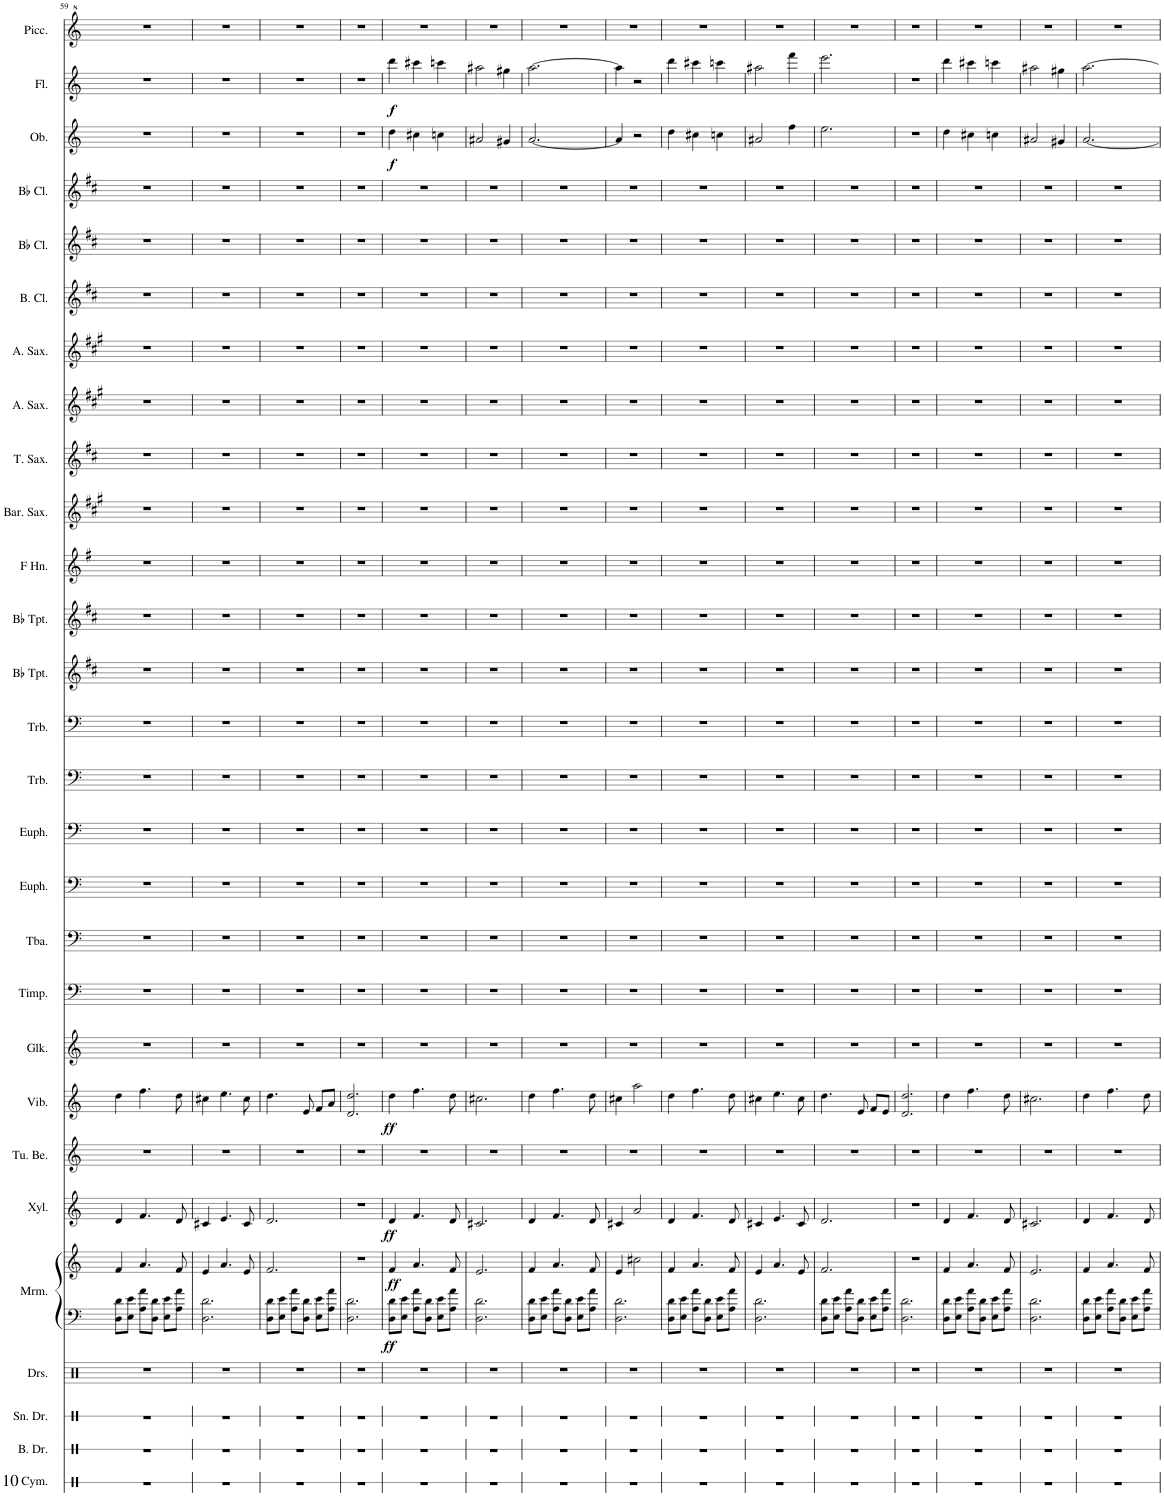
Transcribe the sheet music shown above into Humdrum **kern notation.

**kern	**kern	**kern	**kern	**kern	**kern	**dynam	**kern	**dynam	**kern	**kern	**dynam	**kern	**kern	**kern	**kern	**kern	**kern	**kern	**kern	**kern	**kern	**kern	**kern	**kern	**kern	**kern	**kern	**kern	**kern	**dynam	**kern	**dynam	**kern
*part28	*part27	*part26	*part25	*part24	*part24	*part24	*part23	*part23	*part22	*part21	*part21	*part20	*part19	*part18	*part17	*part16	*part15	*part14	*part13	*part12	*part11	*part10	*part9	*part8	*part7	*part6	*part5	*part4	*part3	*part3	*part2	*part2	*part1
*staff29	*staff28	*staff27	*staff26	*staff25	*staff24	*staff24/25	*staff23	*staff23	*staff22	*staff21	*staff21	*staff20	*staff19	*staff18	*staff17	*staff16	*staff15	*staff14	*staff13	*staff12	*staff11	*staff10	*staff9	*staff8	*staff7	*staff6	*staff5	*staff4	*staff3	*staff3	*staff2	*staff2	*staff1
*I"Cymbal	*I"Bass Drum	*I"Snare Drum	*I"Drumset	*I"Marimba	*	*	*I"Xylophone	*	*I"Tubular Bells	*I"Vibraphone	*	*I"Glockenspiel	*I"Timpani	*I"Tuba	*I"Euphonium	*I"Euphonium	*I"Trombone	*I"Trombone	*I"Bb Trumpet	*I"Bb Trumpet	*I"Horn in F	*I"Baritone Saxophone	*I"Tenor Saxophone	*I"Alto Saxophone	*I"Alto Saxophone	*I"Bass Clarinet	*I"Bb Clarinet	*I"Bb Clarinet	*I"Oboe	*	*I"Flute	*	*I"Piccolo
*I'Cym.	*I'B. Dr.	*I'Sn. Dr.	*I'Drs.	*I'Mrm.	*	*	*I'Xyl.	*	*I'Tu. Be.	*I'Vib.	*	*I'Glk.	*I'Timp.	*I'Tba.	*I'Euph.	*I'Euph.	*I'Trb.	*I'Trb.	*I'Bb Tpt.	*I'Bb Tpt.	*	*I'Bar. Sax.	*I'T. Sax.	*I'A. Sax.	*I'A. Sax.	*I'B. Cl.	*I'Bb Cl.	*I'Bb Cl.	*I'Ob.	*	*I'Fl.	*	*I'Picc.
!!LO:PB:g=z
*clefX	*clefX	*clefX	*clefX	*clefF4	*clefG2	*	*clefG2	*	*clefG2	*clefG2	*	*clefG2	*clefF4	*clefF4	*clefF4	*clefF4	*clefF4	*clefF4	*clefG2	*clefG2	*clefG2	*clefG2	*clefG2	*clefG2	*clefG2	*clefG2	*clefG2	*clefG2	*clefG2	*	*clefG2	*	*clefG^2
*	*	*	*	*	*	*	*Trd-7c-12	*	*	*	*	*Trd-14c-24	*	*	*	*	*	*	*Trd1c2	*Trd1c2	*Trd4c7	*Trd12c21	*Trd8c14	*Trd5c9	*Trd5c9	*Trd8c14	*Trd1c2	*Trd1c2	*	*	*	*	*Trd-7c-12
*k[]	*k[]	*k[]	*k[]	*k[]	*k[]	*	*k[]	*	*k[]	*k[]	*	*k[]	*k[]	*k[]	*k[]	*k[]	*k[]	*k[]	*k[f#c#]	*k[f#c#]	*k[f#]	*k[f#c#g#]	*k[f#c#]	*k[f#c#g#]	*k[f#c#g#]	*k[f#c#]	*k[f#c#]	*k[f#c#]	*k[]	*	*k[]	*	*k[]
*M3/4	*M3/4	*M3/4	*M3/4	*M3/4	*M3/4	*	*M3/4	*	*M3/4	*M3/4	*	*M3/4	*M3/4	*M3/4	*M3/4	*M3/4	*M3/4	*M3/4	*M3/4	*M3/4	*M3/4	*M3/4	*M3/4	*M3/4	*M3/4	*M3/4	*M3/4	*M3/4	*M3/4	*	*M3/4	*	*M3/4
=59	=59	=59	=59	=59	=59	=59	=59	=59	=59	=59	=59	=59	=59	=59	=59	=59	=59	=59	=59	=59	=59	=59	=59	=59	=59	=59	=59	=59	=59	=59	=59	=59	=59
2.r	2.r	2.r	2.r	8D\ 8d\L	4f/	.	4d/	.	2.r	4dd\	.	2.r	2.r	2.r	2.r	2.r	2.r	2.r	2.r	2.r	2.r	2.r	2.r	2.r	2.r	2.r	2.r	2.r	2.r	.	2.r	.	2.r
.	.	.	.	8E\ 8e\J	.	.	.	.	.	.	.	.	.	.	.	.	.	.	.	.	.	.	.	.	.	.	.	.	.	.	.	.	.
.	.	.	.	8A\ 8a\L	4.a/	.	4.f/	.	.	4.ff\	.	.	.	.	.	.	.	.	.	.	.	.	.	.	.	.	.	.	.	.	.	.	.
.	.	.	.	8D\ 8d\J	.	.	.	.	.	.	.	.	.	.	.	.	.	.	.	.	.	.	.	.	.	.	.	.	.	.	.	.	.
.	.	.	.	8E\ 8e\L	.	.	.	.	.	.	.	.	.	.	.	.	.	.	.	.	.	.	.	.	.	.	.	.	.	.	.	.	.
.	.	.	.	8A\ 8a\J	8f/	.	8d/	.	.	8dd\	.	.	.	.	.	.	.	.	.	.	.	.	.	.	.	.	.	.	.	.	.	.	.
=60	=60	=60	=60	=60	=60	=60	=60	=60	=60	=60	=60	=60	=60	=60	=60	=60	=60	=60	=60	=60	=60	=60	=60	=60	=60	=60	=60	=60	=60	=60	=60	=60	=60
2.r	2.r	2.r	2.r	2.D\ 2.d\	4e/	.	4c#X/	.	2.r	4cc#X\	.	2.r	2.r	2.r	2.r	2.r	2.r	2.r	2.r	2.r	2.r	2.r	2.r	2.r	2.r	2.r	2.r	2.r	2.r	.	2.r	.	2.r
.	.	.	.	.	4.a/	.	4.e/	.	.	4.ee\	.	.	.	.	.	.	.	.	.	.	.	.	.	.	.	.	.	.	.	.	.	.	.
.	.	.	.	.	8e/	.	8c#/	.	.	8cc#\	.	.	.	.	.	.	.	.	.	.	.	.	.	.	.	.	.	.	.	.	.	.	.
=61	=61	=61	=61	=61	=61	=61	=61	=61	=61	=61	=61	=61	=61	=61	=61	=61	=61	=61	=61	=61	=61	=61	=61	=61	=61	=61	=61	=61	=61	=61	=61	=61	=61
2.r	2.r	2.r	2.r	8D\ 8d\L	2.f/	.	2.d/	.	2.r	4.dd\	.	2.r	2.r	2.r	2.r	2.r	2.r	2.r	2.r	2.r	2.r	2.r	2.r	2.r	2.r	2.r	2.r	2.r	2.r	.	2.r	.	2.r
.	.	.	.	8E\ 8e\J	.	.	.	.	.	.	.	.	.	.	.	.	.	.	.	.	.	.	.	.	.	.	.	.	.	.	.	.	.
.	.	.	.	8A\ 8a\L	.	.	.	.	.	.	.	.	.	.	.	.	.	.	.	.	.	.	.	.	.	.	.	.	.	.	.	.	.
.	.	.	.	8D\ 8d\J	.	.	.	.	.	8e/	.	.	.	.	.	.	.	.	.	.	.	.	.	.	.	.	.	.	.	.	.	.	.
.	.	.	.	8E\ 8e\L	.	.	.	.	.	8f/L	.	.	.	.	.	.	.	.	.	.	.	.	.	.	.	.	.	.	.	.	.	.	.
.	.	.	.	8A\ 8a\J	.	.	.	.	.	8a/J	.	.	.	.	.	.	.	.	.	.	.	.	.	.	.	.	.	.	.	.	.	.	.
=62	=62	=62	=62	=62	=62	=62	=62	=62	=62	=62	=62	=62	=62	=62	=62	=62	=62	=62	=62	=62	=62	=62	=62	=62	=62	=62	=62	=62	=62	=62	=62	=62	=62
2.r	2.r	2.r	2.r	2.D\ 2.d\	2.r	.	2.r	.	2.r	2.d/ 2.dd/	.	2.r	2.r	2.r	2.r	2.r	2.r	2.r	2.r	2.r	2.r	2.r	2.r	2.r	2.r	2.r	2.r	2.r	2.r	.	2.r	.	2.r
=63	=63	=63	=63	=63	=63	=63	=63	=63	=63	=63	=63	=63	=63	=63	=63	=63	=63	=63	=63	=63	=63	=63	=63	=63	=63	=63	=63	=63	=63	=63	=63	=63	=63
!	!	!	!	!	!	!LO:DY:b=2	!	!	!	!	!	!	!	!	!	!	!	!	!	!	!	!	!	!	!	!	!	!	!	!	!	!	!
!	!	!	!	!	!	!LO:DY:n=1:b	!	!LO:DY:b	!	!	!LO:DY:b	!	!	!	!	!	!	!	!	!	!	!	!	!	!	!	!	!	!	!LO:DY:b	!	!LO:DY:b	!
2.r	2.r	2.r	2.r	8D\ 8d\L	4f/	ff ff	4d/	ff	2.r	4dd\	ff	2.r	2.r	2.r	2.r	2.r	2.r	2.r	2.r	2.r	2.r	2.r	2.r	2.r	2.r	2.r	2.r	2.r	4dd\	f	4ddd\	f	2.r
.	.	.	.	8E\ 8e\J	.	.	.	.	.	.	.	.	.	.	.	.	.	.	.	.	.	.	.	.	.	.	.	.	.	.	.	.	.
.	.	.	.	8A\ 8a\L	4.a/	.	4.f/	.	.	4.ff\	.	.	.	.	.	.	.	.	.	.	.	.	.	.	.	.	.	.	4cc#X\	.	4ccc#X\	.	.
.	.	.	.	8D\ 8d\J	.	.	.	.	.	.	.	.	.	.	.	.	.	.	.	.	.	.	.	.	.	.	.	.	.	.	.	.	.
.	.	.	.	8E\ 8e\L	.	.	.	.	.	.	.	.	.	.	.	.	.	.	.	.	.	.	.	.	.	.	.	.	4ccn\	.	4cccn\	.	.
.	.	.	.	8A\ 8a\J	8f/	.	8d/	.	.	8dd\	.	.	.	.	.	.	.	.	.	.	.	.	.	.	.	.	.	.	.	.	.	.	.
=64	=64	=64	=64	=64	=64	=64	=64	=64	=64	=64	=64	=64	=64	=64	=64	=64	=64	=64	=64	=64	=64	=64	=64	=64	=64	=64	=64	=64	=64	=64	=64	=64	=64
2.r	2.r	2.r	2.r	2.D\ 2.d\	2.e/	.	2.c#X/	.	2.r	2.cc#X\	.	2.r	2.r	2.r	2.r	2.r	2.r	2.r	2.r	2.r	2.r	2.r	2.r	2.r	2.r	2.r	2.r	2.r	2a#X/	.	2aa#X\	.	2.r
.	.	.	.	.	.	.	.	.	.	.	.	.	.	.	.	.	.	.	.	.	.	.	.	.	.	.	.	.	4g#X/	.	4gg#X\	.	.
=65	=65	=65	=65	=65	=65	=65	=65	=65	=65	=65	=65	=65	=65	=65	=65	=65	=65	=65	=65	=65	=65	=65	=65	=65	=65	=65	=65	=65	=65	=65	=65	=65	=65
2.r	2.r	2.r	2.r	8D\ 8d\L	4f/	.	4d/	.	2.r	4dd\	.	2.r	2.r	2.r	2.r	2.r	2.r	2.r	2.r	2.r	2.r	2.r	2.r	2.r	2.r	2.r	2.r	2.r	[2.a/	.	[2.aa\	.	2.r
.	.	.	.	8E\ 8e\J	.	.	.	.	.	.	.	.	.	.	.	.	.	.	.	.	.	.	.	.	.	.	.	.	.	.	.	.	.
.	.	.	.	8A\ 8a\L	4.a/	.	4.f/	.	.	4.ff\	.	.	.	.	.	.	.	.	.	.	.	.	.	.	.	.	.	.	.	.	.	.	.
.	.	.	.	8D\ 8d\J	.	.	.	.	.	.	.	.	.	.	.	.	.	.	.	.	.	.	.	.	.	.	.	.	.	.	.	.	.
.	.	.	.	8E\ 8e\L	.	.	.	.	.	.	.	.	.	.	.	.	.	.	.	.	.	.	.	.	.	.	.	.	.	.	.	.	.
.	.	.	.	8A\ 8a\J	8f/	.	8d/	.	.	8dd\	.	.	.	.	.	.	.	.	.	.	.	.	.	.	.	.	.	.	.	.	.	.	.
=66	=66	=66	=66	=66	=66	=66	=66	=66	=66	=66	=66	=66	=66	=66	=66	=66	=66	=66	=66	=66	=66	=66	=66	=66	=66	=66	=66	=66	=66	=66	=66	=66	=66
2.r	2.r	2.r	2.r	2.D\ 2.d\	4e/	.	4c#X/	.	2.r	4cc#X\	.	2.r	2.r	2.r	2.r	2.r	2.r	2.r	2.r	2.r	2.r	2.r	2.r	2.r	2.r	2.r	2.r	2.r	4a/]	.	4aa\]	.	2.r
.	.	.	.	.	2cc#X\	.	2a/	.	.	2aa\	.	.	.	.	.	.	.	.	.	.	.	.	.	.	.	.	.	.	2r	.	2r	.	.
=67	=67	=67	=67	=67	=67	=67	=67	=67	=67	=67	=67	=67	=67	=67	=67	=67	=67	=67	=67	=67	=67	=67	=67	=67	=67	=67	=67	=67	=67	=67	=67	=67	=67
2.r	2.r	2.r	2.r	8D\ 8d\L	4f/	.	4d/	.	2.r	4dd\	.	2.r	2.r	2.r	2.r	2.r	2.r	2.r	2.r	2.r	2.r	2.r	2.r	2.r	2.r	2.r	2.r	2.r	4dd\	.	4ddd\	.	2.r
.	.	.	.	8E\ 8e\J	.	.	.	.	.	.	.	.	.	.	.	.	.	.	.	.	.	.	.	.	.	.	.	.	.	.	.	.	.
.	.	.	.	8A\ 8a\L	4.a/	.	4.f/	.	.	4.ff\	.	.	.	.	.	.	.	.	.	.	.	.	.	.	.	.	.	.	4cc#X\	.	4ccc#X\	.	.
.	.	.	.	8D\ 8d\J	.	.	.	.	.	.	.	.	.	.	.	.	.	.	.	.	.	.	.	.	.	.	.	.	.	.	.	.	.
.	.	.	.	8E\ 8e\L	.	.	.	.	.	.	.	.	.	.	.	.	.	.	.	.	.	.	.	.	.	.	.	.	4ccn\	.	4cccn\	.	.
.	.	.	.	8A\ 8a\J	8f/	.	8d/	.	.	8dd\	.	.	.	.	.	.	.	.	.	.	.	.	.	.	.	.	.	.	.	.	.	.	.
=68	=68	=68	=68	=68	=68	=68	=68	=68	=68	=68	=68	=68	=68	=68	=68	=68	=68	=68	=68	=68	=68	=68	=68	=68	=68	=68	=68	=68	=68	=68	=68	=68	=68
2.r	2.r	2.r	2.r	2.D\ 2.d\	4e/	.	4c#X/	.	2.r	4cc#X\	.	2.r	2.r	2.r	2.r	2.r	2.r	2.r	2.r	2.r	2.r	2.r	2.r	2.r	2.r	2.r	2.r	2.r	2a#X/	.	2aa#X\	.	2.r
.	.	.	.	.	4.a/	.	4.e/	.	.	4.ee\	.	.	.	.	.	.	.	.	.	.	.	.	.	.	.	.	.	.	.	.	.	.	.
.	.	.	.	.	.	.	.	.	.	.	.	.	.	.	.	.	.	.	.	.	.	.	.	.	.	.	.	.	4ff\	.	4fff\	.	.
.	.	.	.	.	8e/	.	8c#/	.	.	8cc#\	.	.	.	.	.	.	.	.	.	.	.	.	.	.	.	.	.	.	.	.	.	.	.
=69	=69	=69	=69	=69	=69	=69	=69	=69	=69	=69	=69	=69	=69	=69	=69	=69	=69	=69	=69	=69	=69	=69	=69	=69	=69	=69	=69	=69	=69	=69	=69	=69	=69
2.r	2.r	2.r	2.r	8D\ 8d\L	2.f/	.	2.d/	.	2.r	4.dd\	.	2.r	2.r	2.r	2.r	2.r	2.r	2.r	2.r	2.r	2.r	2.r	2.r	2.r	2.r	2.r	2.r	2.r	2.ee\	.	2.eee\	.	2.r
.	.	.	.	8E\ 8e\J	.	.	.	.	.	.	.	.	.	.	.	.	.	.	.	.	.	.	.	.	.	.	.	.	.	.	.	.	.
.	.	.	.	8A\ 8a\L	.	.	.	.	.	.	.	.	.	.	.	.	.	.	.	.	.	.	.	.	.	.	.	.	.	.	.	.	.
.	.	.	.	8D\ 8d\J	.	.	.	.	.	8e/	.	.	.	.	.	.	.	.	.	.	.	.	.	.	.	.	.	.	.	.	.	.	.
.	.	.	.	8E\ 8e\L	.	.	.	.	.	8f/L	.	.	.	.	.	.	.	.	.	.	.	.	.	.	.	.	.	.	.	.	.	.	.
.	.	.	.	8A\ 8a\J	.	.	.	.	.	8e/J	.	.	.	.	.	.	.	.	.	.	.	.	.	.	.	.	.	.	.	.	.	.	.
=70	=70	=70	=70	=70	=70	=70	=70	=70	=70	=70	=70	=70	=70	=70	=70	=70	=70	=70	=70	=70	=70	=70	=70	=70	=70	=70	=70	=70	=70	=70	=70	=70	=70
2.r	2.r	2.r	2.r	2.D\ 2.d\	2.r	.	2.r	.	2.r	2.d/ 2.dd/	.	2.r	2.r	2.r	2.r	2.r	2.r	2.r	2.r	2.r	2.r	2.r	2.r	2.r	2.r	2.r	2.r	2.r	2.r	.	2.r	.	2.r
=71	=71	=71	=71	=71	=71	=71	=71	=71	=71	=71	=71	=71	=71	=71	=71	=71	=71	=71	=71	=71	=71	=71	=71	=71	=71	=71	=71	=71	=71	=71	=71	=71	=71
2.r	2.r	2.r	2.r	8D\ 8d\L	4f/	.	4d/	.	2.r	4dd\	.	2.r	2.r	2.r	2.r	2.r	2.r	2.r	2.r	2.r	2.r	2.r	2.r	2.r	2.r	2.r	2.r	2.r	4dd\	.	4ddd\	.	2.r
.	.	.	.	8E\ 8e\J	.	.	.	.	.	.	.	.	.	.	.	.	.	.	.	.	.	.	.	.	.	.	.	.	.	.	.	.	.
.	.	.	.	8A\ 8a\L	4.a/	.	4.f/	.	.	4.ff\	.	.	.	.	.	.	.	.	.	.	.	.	.	.	.	.	.	.	4cc#X\	.	4ccc#X\	.	.
.	.	.	.	8D\ 8d\J	.	.	.	.	.	.	.	.	.	.	.	.	.	.	.	.	.	.	.	.	.	.	.	.	.	.	.	.	.
.	.	.	.	8E\ 8e\L	.	.	.	.	.	.	.	.	.	.	.	.	.	.	.	.	.	.	.	.	.	.	.	.	4ccn\	.	4cccn\	.	.
.	.	.	.	8A\ 8a\J	8f/	.	8d/	.	.	8dd\	.	.	.	.	.	.	.	.	.	.	.	.	.	.	.	.	.	.	.	.	.	.	.
=72	=72	=72	=72	=72	=72	=72	=72	=72	=72	=72	=72	=72	=72	=72	=72	=72	=72	=72	=72	=72	=72	=72	=72	=72	=72	=72	=72	=72	=72	=72	=72	=72	=72
2.r	2.r	2.r	2.r	2.D\ 2.d\	2.e/	.	2.c#X/	.	2.r	2.cc#X\	.	2.r	2.r	2.r	2.r	2.r	2.r	2.r	2.r	2.r	2.r	2.r	2.r	2.r	2.r	2.r	2.r	2.r	2a#X/	.	2aa#X\	.	2.r
.	.	.	.	.	.	.	.	.	.	.	.	.	.	.	.	.	.	.	.	.	.	.	.	.	.	.	.	.	4g#X/	.	4gg#X\	.	.
=73	=73	=73	=73	=73	=73	=73	=73	=73	=73	=73	=73	=73	=73	=73	=73	=73	=73	=73	=73	=73	=73	=73	=73	=73	=73	=73	=73	=73	=73	=73	=73	=73	=73
2.r	2.r	2.r	2.r	8D\ 8d\L	4f/	.	4d/	.	2.r	4dd\	.	2.r	2.r	2.r	2.r	2.r	2.r	2.r	2.r	2.r	2.r	2.r	2.r	2.r	2.r	2.r	2.r	2.r	[2.a/	.	[2.aa\	.	2.r
.	.	.	.	8E\ 8e\J	.	.	.	.	.	.	.	.	.	.	.	.	.	.	.	.	.	.	.	.	.	.	.	.	.	.	.	.	.
.	.	.	.	8A\ 8a\L	4.a/	.	4.f/	.	.	4.ff\	.	.	.	.	.	.	.	.	.	.	.	.	.	.	.	.	.	.	.	.	.	.	.
.	.	.	.	8D\ 8d\J	.	.	.	.	.	.	.	.	.	.	.	.	.	.	.	.	.	.	.	.	.	.	.	.	.	.	.	.	.
.	.	.	.	8E\ 8e\L	.	.	.	.	.	.	.	.	.	.	.	.	.	.	.	.	.	.	.	.	.	.	.	.	.	.	.	.	.
.	.	.	.	8A\ 8a\J	8f/	.	8d/	.	.	8dd\	.	.	.	.	.	.	.	.	.	.	.	.	.	.	.	.	.	.	.	.	.	.	.
=	=	=	=	=	=	=	=	=	=	=	=	=	=	=	=	=	=	=	=	=	=	=	=	=	=	=	=	=	=	=	=	=	=
*-	*-	*-	*-	*-	*-	*-	*-	*-	*-	*-	*-	*-	*-	*-	*-	*-	*-	*-	*-	*-	*-	*-	*-	*-	*-	*-	*-	*-	*-	*-	*-	*-	*-
